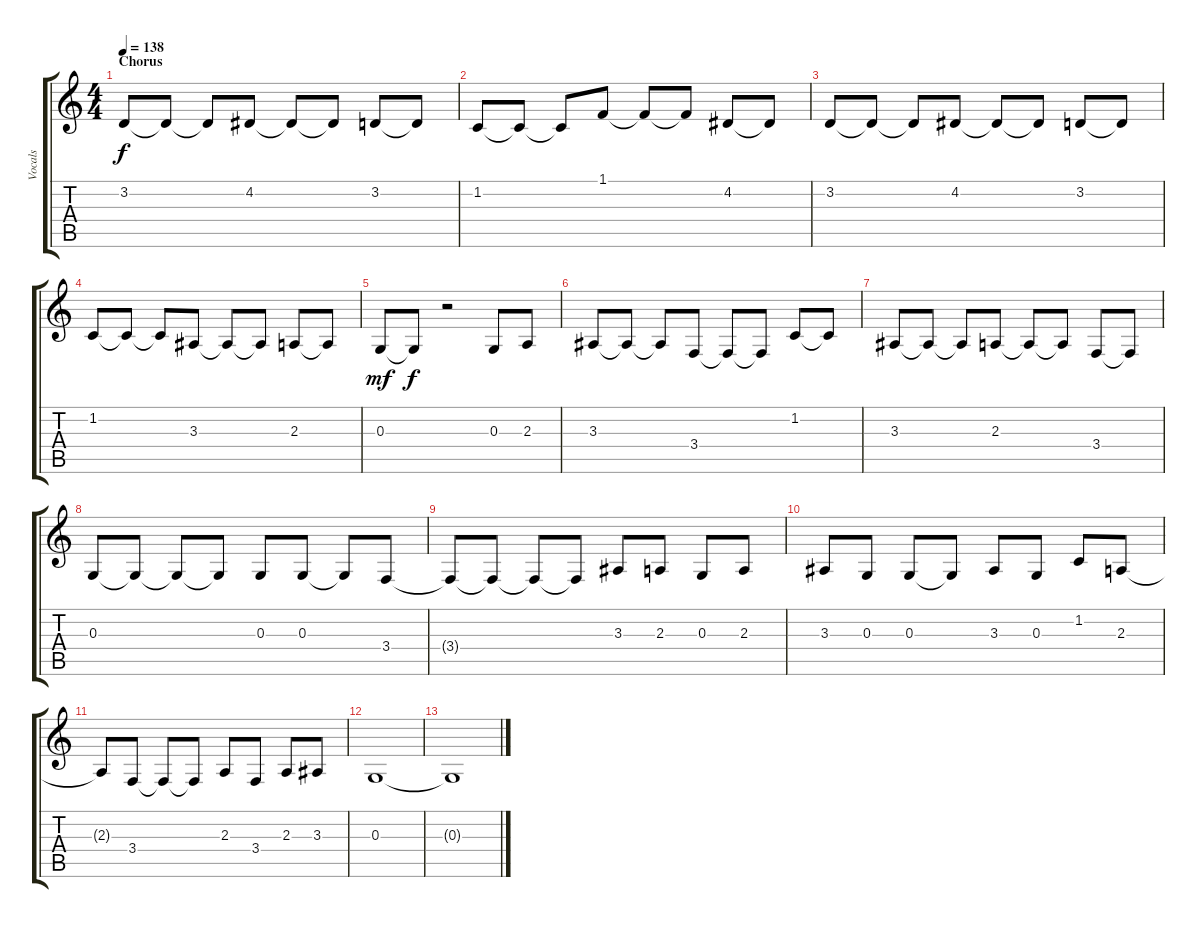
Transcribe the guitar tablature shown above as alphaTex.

\track ("Vocals" "Vocals") {instrument trumpet}
\staff {score tabs}
\tuning (E4 B3 G3 D3 A2 E2) {hide}
\ts (4 4)
\section ("" "Chorus")
\tempo 138
\clef g2
\ks c
3.2.8{dy f} 3.2{t}.8 3.2{t}.8 4.2.8 4.2{t}.8 4.2{t}.8 3.2.8 3.2{t}.8 |
1.2.8 1.2{t}.8 1.2{t}.8 1.1.8 1.1{t}.8 1.1{t}.8 4.2.8 4.2{t}.8 |
3.2.8 3.2{t}.8 3.2{t}.8 4.2.8 4.2{t}.8 4.2{t}.8 3.2.8 3.2{t}.8 |
1.2.8 1.2{t}.8 1.2{t}.8 3.3.8 3.3{t}.8 3.3{t}.8 2.3.8 2.3{t}.8 |
0.3.8{dy mf} 0.3{t}.8{dy f} r.2 0.3.8 2.3.8 |
3.3.8 3.3{t}.8 3.3{t}.8 3.4.8 3.4{t}.8 3.4{t}.8 1.2.8 1.2{t}.8 |
3.3.8 3.3{t}.8 3.3{t}.8 2.3.8 2.3{t}.8 2.3{t}.8 3.4.8 3.4{t}.8 |
0.3.8 0.3{t}.8 0.3{t}.8 0.3{t}.8 0.3.8 0.3.8 0.3{t}.8 3.4.8 |
3.4{t}.8 3.4{t}.8 3.4{t}.8 3.4{t}.8 3.3.8 2.3.8 0.3.8 2.3.8 |
3.3.8 0.3.8 0.3.8 0.3{t}.8 3.3.8 0.3.8 1.2.8 2.3.8 |
2.3{t}.8 3.4.8 3.4{t}.8 3.4{t}.8 2.3.8 3.4.8 2.3.8 3.3.8 |
0.3.1{volume 7} |
0.3{t}.1
